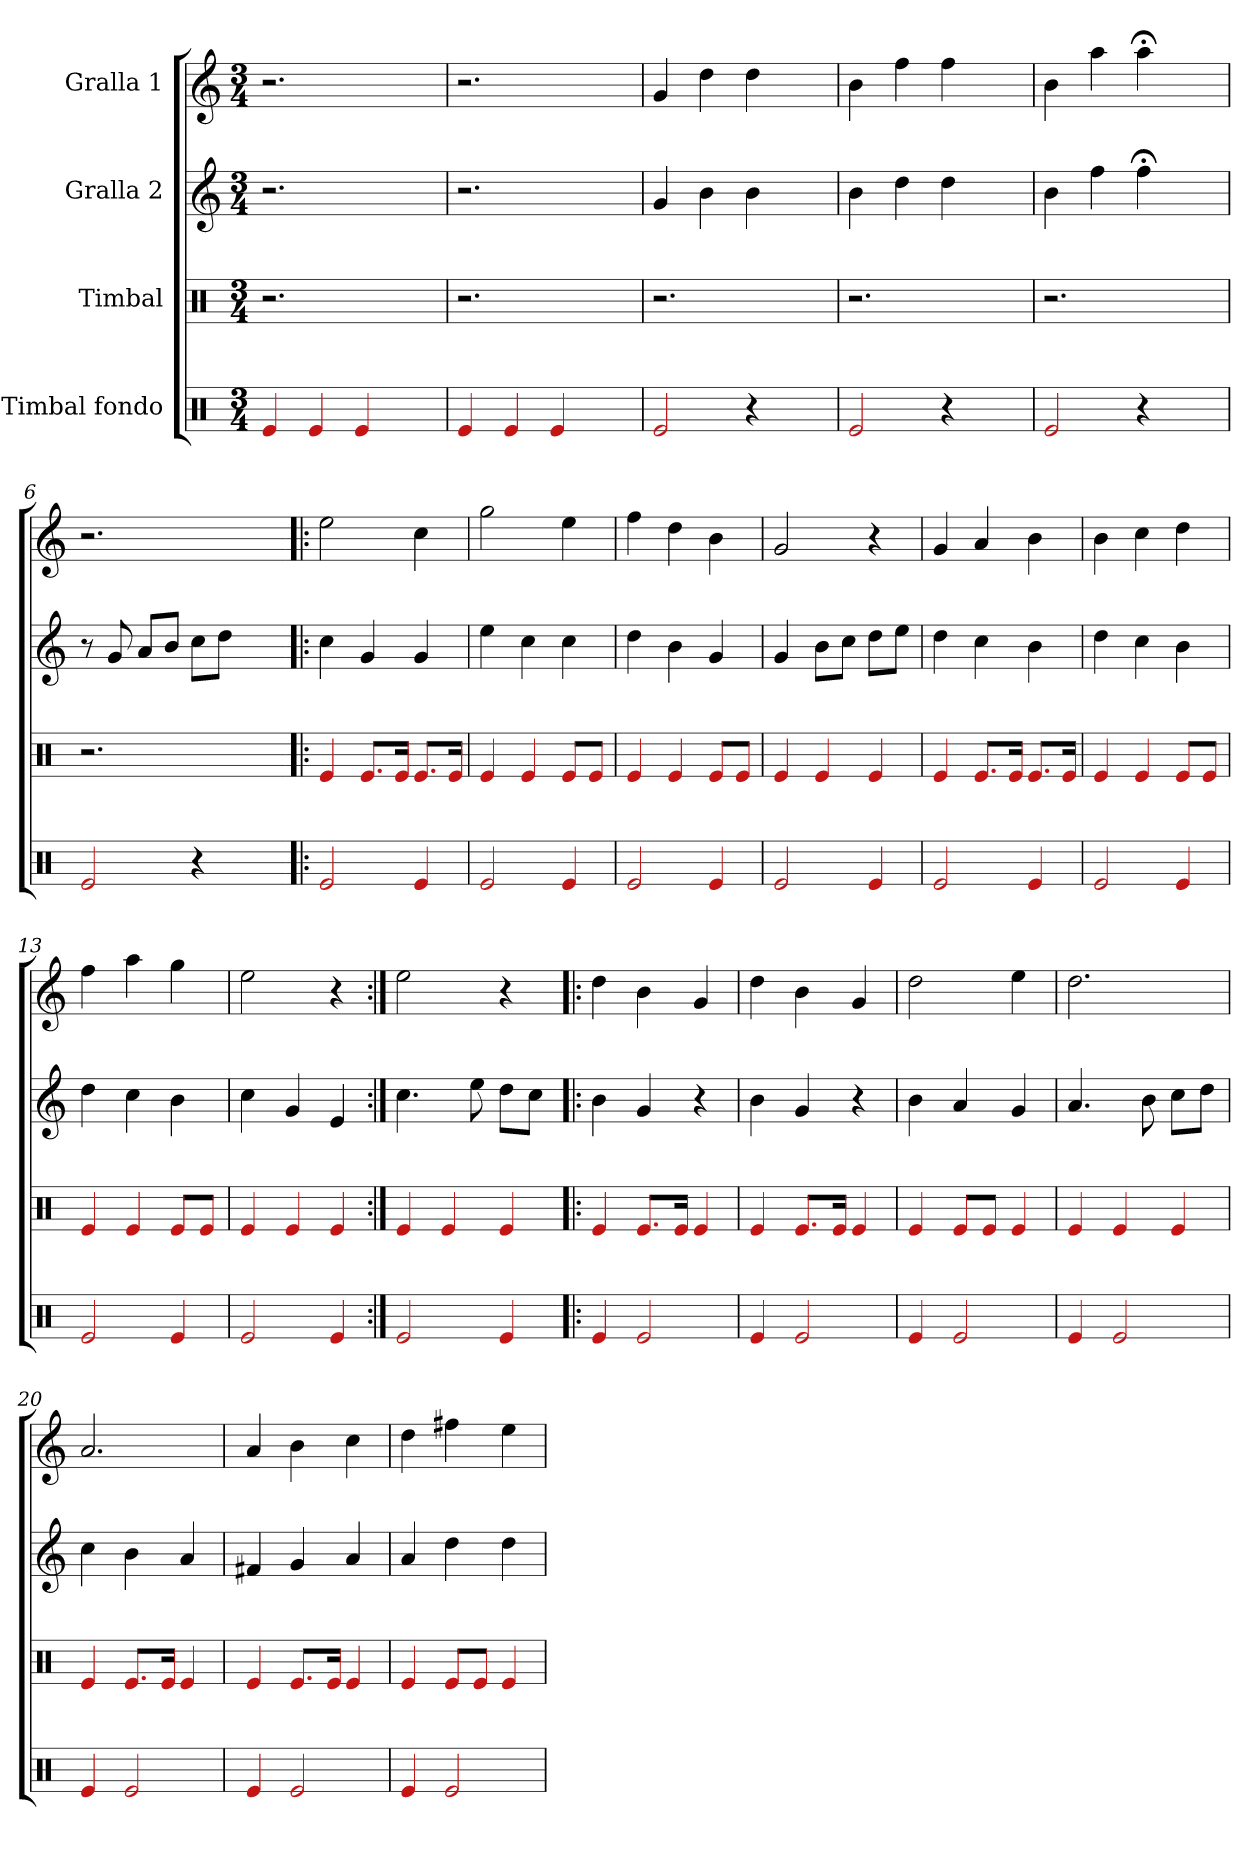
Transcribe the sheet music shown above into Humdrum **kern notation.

**kern	**kern	**kern	**kern
*part4	*part3	*part2	*part1
*staff4	*staff3	*staff2	*staff1
*I"Timbal fondo	*I"Timbal	*I"Gralla 2	*I"Gralla 1
*clefX	*clefX	*clefG2	*clefG2
*k[]	*k[]	*k[]	*k[]
*M3/4	*M3/4	*M3/4	*M3/4
=1	=1	=1	=1
4e/	2.r	2.r	2.r
4e/	.	.	.
4e/	.	.	.
4ryy	4ryy	4ryy	4ryy
=2	=2	=2	=2
4e/	2.r	2.r	2.r
4e/	.	.	.
4e/	.	.	.
4ryy	4ryy	4ryy	4ryy
=3	=3	=3	=3
2e/	2.r	4g/	4g/
.	.	4b\	4dd\
4r	.	4b\	4dd\
4ryy	4ryy	4ryy	4ryy
=4	=4	=4	=4
2e/	2.r	4b\	4b\
.	.	4dd\	4ff\
4r	.	4dd\	4ff\
4ryy	4ryy	4ryy	4ryy
=5	=5	=5	=5
2e/	2.r	4b\	4b\
.	.	4ff\	4aa\
4r	.	4ff;<\	4aa;<\
4ryy	4ryy	4ryy	4ryy
=6	=6	=6	=6
2e/	2.r	8r	2.r
.	.	8g/	.
.	.	8a/L	.
.	.	8b/J	.
4r	.	8cc\L	.
.	.	8dd\J	.
4ryy	4ryy	4ryy	4ryy
!!LO:LB:g=z
=7!|:	=7!|:	=7!|:	=7!|:
2e/	4e/	4cc\	2ee\
.	8.e/L	4g/	.
.	16e/Jk	.	.
4e/	8.e/L	4g/	4cc\
.	16e/Jk	.	.
=8	=8	=8	=8
2e/	4e/	4ee\	2gg\
.	4e/	4cc\	.
4e/	8e/L	4cc\	4ee\
.	8e/J	.	.
=9	=9	=9	=9
2e/	4e/	4dd\	4ff\
.	4e/	4b\	4dd\
4e/	8e/L	4g/	4b\
.	8e/J	.	.
=10	=10	=10	=10
2e/	4e/	4g/	2g/
.	4e/	8b\L	.
.	.	8cc\J	.
4e/	4e/	8dd\L	4r
.	.	8ee\J	.
=11	=11	=11	=11
2e/	4e/	4dd\	4g/
.	8.e/L	4cc\	4a/
.	16e/Jk	.	.
4e/	8.e/L	4b\	4b\
.	16e/Jk	.	.
=12	=12	=12	=12
2e/	4e/	4dd\	4b\
.	4e/	4cc\	4cc\
4e/	8e/L	4b\	4dd\
.	8e/J	.	.
=13	=13	=13	=13
2e/	4e/	4dd\	4ff\
.	4e/	4cc\	4aa\
4e/	8e/L	4b\	4gg\
.	8e/J	.	.
=14	=14	=14	=14
2e/	4e/	4cc\	2ee\
.	4e/	4g/	.
4e/	4e/	4e/	4r
!!LO:LB:g=z
=15:|!	=15:|!	=15:|!	=15:|!
2e/	4e/	4.cc\	2ee\
.	4e/	.	.
.	.	8ee\	.
4e/	4e/	8dd\L	4r
.	.	8cc\J	.
=16!|:	=16!|:	=16!|:	=16!|:
4e/	4e/	4b\	4dd\
2e/	8.e/L	4g/	4b\
.	16e/Jk	.	.
.	4e/	4r	4g/
=17	=17	=17	=17
4e/	4e/	4b\	4dd\
2e/	8.e/L	4g/	4b\
.	16e/Jk	.	.
.	4e/	4r	4g/
=18	=18	=18	=18
4e/	4e/	4b\	2dd\
2e/	8e/L	4a/	.
.	8e/J	.	.
.	4e/	4g/	4ee\
=19	=19	=19	=19
4e/	4e/	4.a/	2.dd\
2e/	4e/	.	.
.	.	8b\	.
.	4e/	8cc\L	.
.	.	8dd\J	.
=20	=20	=20	=20
4e/	4e/	4cc\	2.a/
2e/	8.e/L	4b\	.
.	16e/Jk	.	.
.	4e/	4a/	.
=21	=21	=21	=21
4e/	4e/	4f#X/	4a/
2e/	8.e/L	4g/	4b\
.	16e/Jk	.	.
.	4e/	4a/	4cc\
=22	=22	=22	=22
4e/	4e/	4a/	4dd\
2e/	8e/L	4dd\	4ff#X\
.	8e/J	.	.
.	4e/	4dd\	4ee\
=	=	=	=
*-	*-	*-	*-
